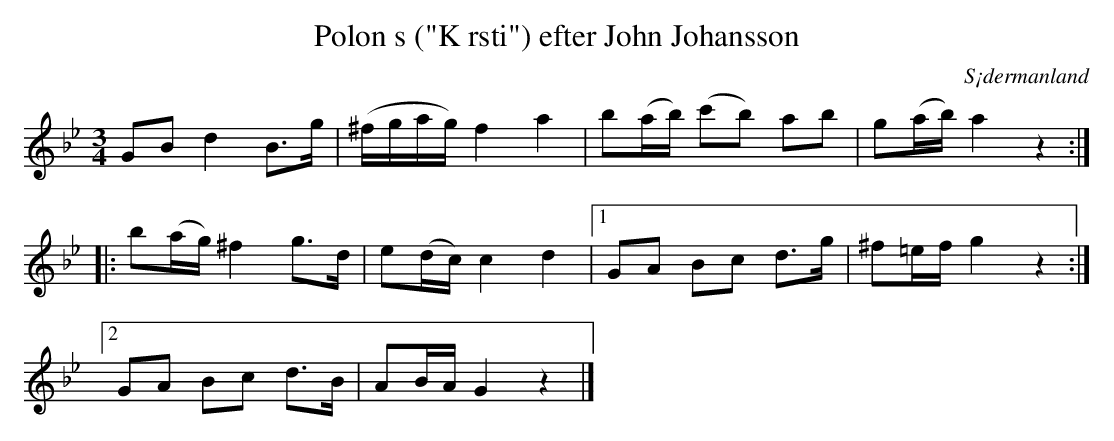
X:1
T: Polon s ("K rsti") efter John Johansson
O: S¡dermanland
M: 3/4
L: 1/16
K: Gm
G2B2 d4 B2>g2 | (^fgag) f4 a4 | b2(ab) (c'2b2) a2b2 | g2(ab) a4 z4 ::
b2(ag) ^f4 g2>d2 | e2(dc) c4 d4 |1 G2A2 B2c2 d2>g2 | ^f2=ef g4 z4 :|2
G2A2 B2c2 d2>B2 | A2BA G4 z4 |]
